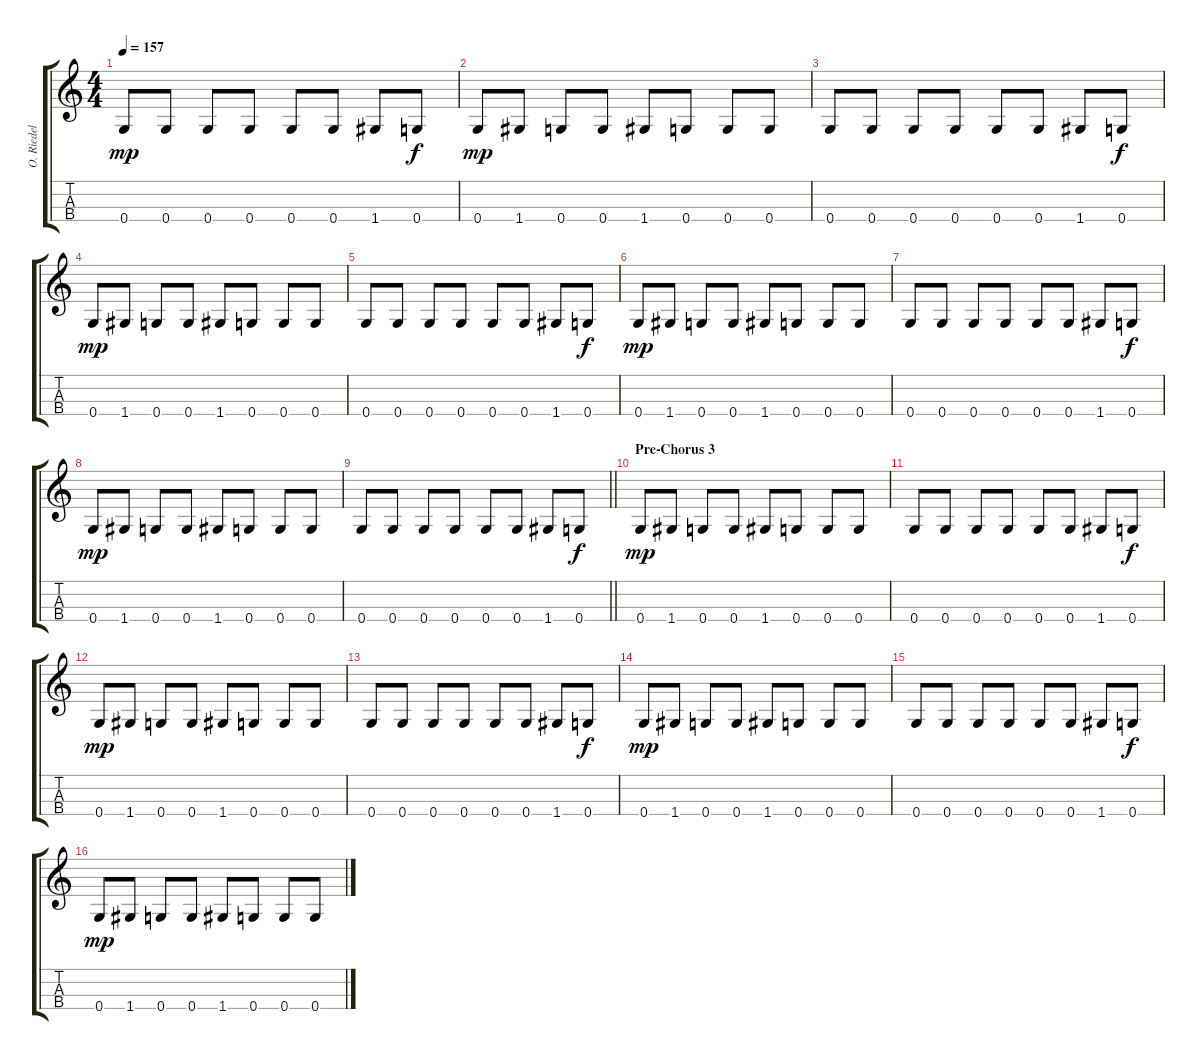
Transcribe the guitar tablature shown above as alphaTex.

\track ("O. Riedel" "O. Riedel") {instrument acousticguitarsteel}
\staff {score tabs}
\tuning (A2 E2 C2 G2) {hide}
\ts (4 4)
\tempo 157
\clef g2
\ks c
0.4.8{dy mp} 0.4.8 0.4.8 0.4.8 0.4.8 0.4.8 1.4.8 0.4.8{dy f} |
0.4.8{dy mp} 1.4.8 0.4.8 0.4.8 1.4.8 0.4.8 0.4.8 0.4.8 |
0.4.8 0.4.8 0.4.8 0.4.8 0.4.8 0.4.8 1.4.8 0.4.8{dy f} |
0.4.8{dy mp} 1.4.8 0.4.8 0.4.8 1.4.8 0.4.8 0.4.8 0.4.8 |
0.4.8 0.4.8 0.4.8 0.4.8 0.4.8 0.4.8 1.4.8 0.4.8{dy f} |
0.4.8{dy mp} 1.4.8 0.4.8 0.4.8 1.4.8 0.4.8 0.4.8 0.4.8 |
0.4.8 0.4.8 0.4.8 0.4.8 0.4.8 0.4.8 1.4.8 0.4.8{dy f} |
0.4.8{dy mp} 1.4.8 0.4.8 0.4.8 1.4.8 0.4.8 0.4.8 0.4.8 |
\barLineRight lightlight
0.4.8 0.4.8 0.4.8 0.4.8 0.4.8 0.4.8 1.4.8 0.4.8{dy f} |
\section ("" "Pre-Chorus 3")
0.4.8{dy mp} 1.4.8 0.4.8 0.4.8 1.4.8 0.4.8 0.4.8 0.4.8 |
0.4.8 0.4.8 0.4.8 0.4.8 0.4.8 0.4.8 1.4.8 0.4.8{dy f} |
0.4.8{dy mp} 1.4.8 0.4.8 0.4.8 1.4.8 0.4.8 0.4.8 0.4.8 |
0.4.8 0.4.8 0.4.8 0.4.8 0.4.8 0.4.8 1.4.8 0.4.8{dy f} |
0.4.8{dy mp} 1.4.8 0.4.8 0.4.8 1.4.8 0.4.8 0.4.8 0.4.8 |
0.4.8 0.4.8 0.4.8 0.4.8 0.4.8 0.4.8 1.4.8 0.4.8{dy f} |
0.4.8{dy mp} 1.4.8 0.4.8 0.4.8 1.4.8 0.4.8 0.4.8 0.4.8
